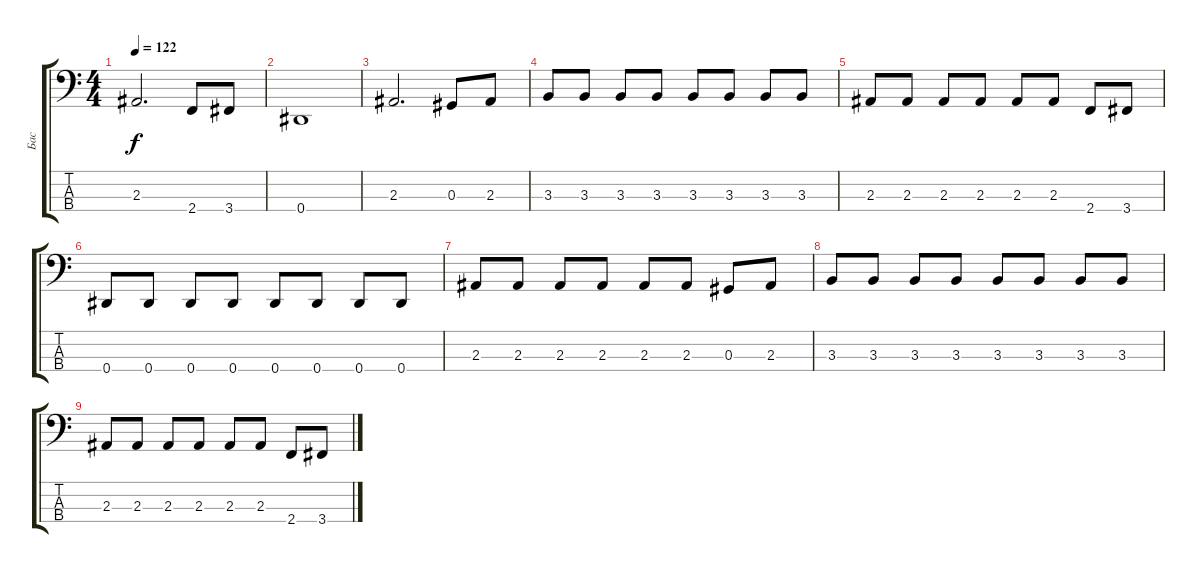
\track ("Бас" "Бас") {instrument electricbassfinger}
\staff {score tabs}
\tuning (Gb2 Db2 Ab1 Eb1) {hide}
\ts (4 4)
\tempo 122
\clef f4
\ks c
2.3.2{d dy f} 2.4.8 3.4.8 |
0.4.1 |
2.3.2{d} 0.3.8 2.3.8 |
3.3.8 3.3.8 3.3.8 3.3.8 3.3.8 3.3.8 3.3.8 3.3.8 |
2.3.8 2.3.8 2.3.8 2.3.8 2.3.8 2.3.8 2.4.8 3.4.8 |
0.4.8 0.4.8 0.4.8 0.4.8 0.4.8 0.4.8 0.4.8 0.4.8 |
2.3.8 2.3.8 2.3.8 2.3.8 2.3.8 2.3.8 0.3.8 2.3.8 |
3.3.8 3.3.8 3.3.8 3.3.8 3.3.8 3.3.8 3.3.8 3.3.8 |
2.3.8 2.3.8 2.3.8 2.3.8 2.3.8 2.3.8 2.4.8 3.4.8
